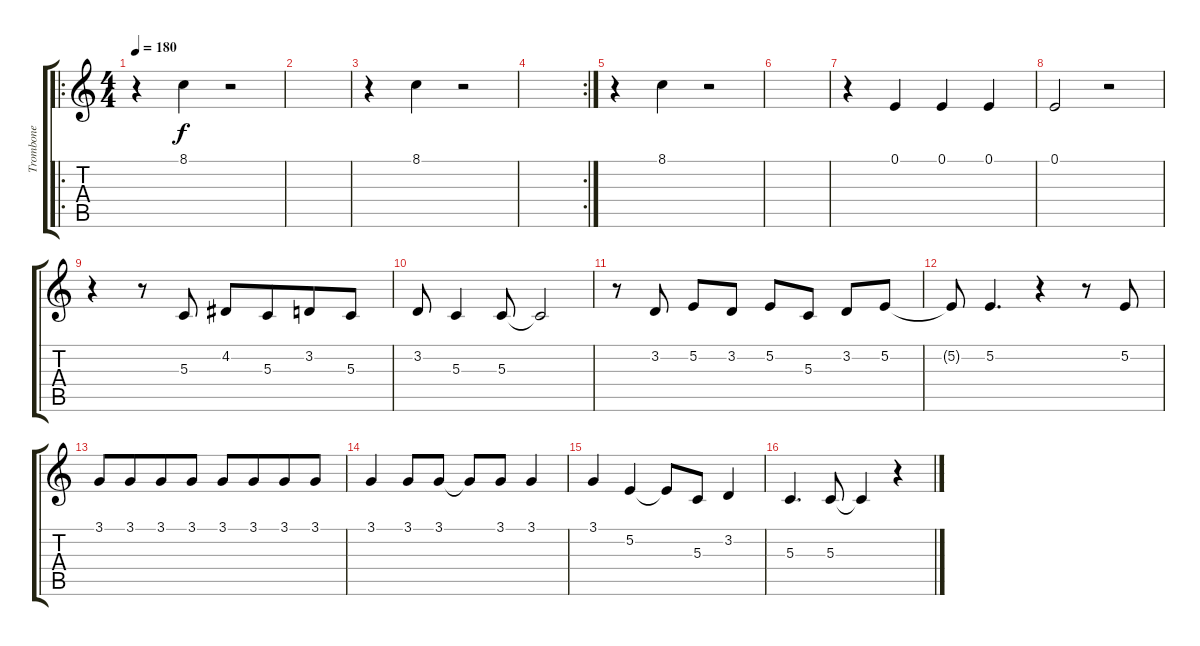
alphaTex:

\track ("Trombone" "Trombone") {instrument trombone}
\staff {score tabs}
\tuning (E4 B3 G3 D3 A2 E2) {hide}
\ro
\ts (4 4)
\tempo 180
\clef g2
\ks c
r.4{dy f} 8.1.4 r.2 |
|
r.4 8.1.4 r.2 |
\rc 2
|
r.4 8.1.4 r.2 |
|
r.4 0.1.4 0.1.4 0.1.4 |
0.1.2 r.2 |
r.4 r.8 5.3.8 4.2.8 5.3.8{beam merge} 3.2.8 5.3.8 |
3.2.8 5.3.4 5.3.8 5.3{t}.2 |
r.8 3.2.8 5.2.8 3.2.8 5.2.8 5.3.8 3.2.8 5.2.8 |
5.2{t}.8 5.2.4{d} r.4 r.8 5.2.8 |
3.1.8 3.1.8{beam merge} 3.1.8 3.1.8 3.1.8 3.1.8{beam merge} 3.1.8 3.1.8 |
3.1.4 3.1.8{beam merge} 3.1.8 3.1{t}.8 3.1.8 3.1.4 |
3.1.4 5.2.4 5.2{t}.8 5.3.8 3.2.4 |
5.3.4{d} 5.3.8 5.3{t}.4 r.4
